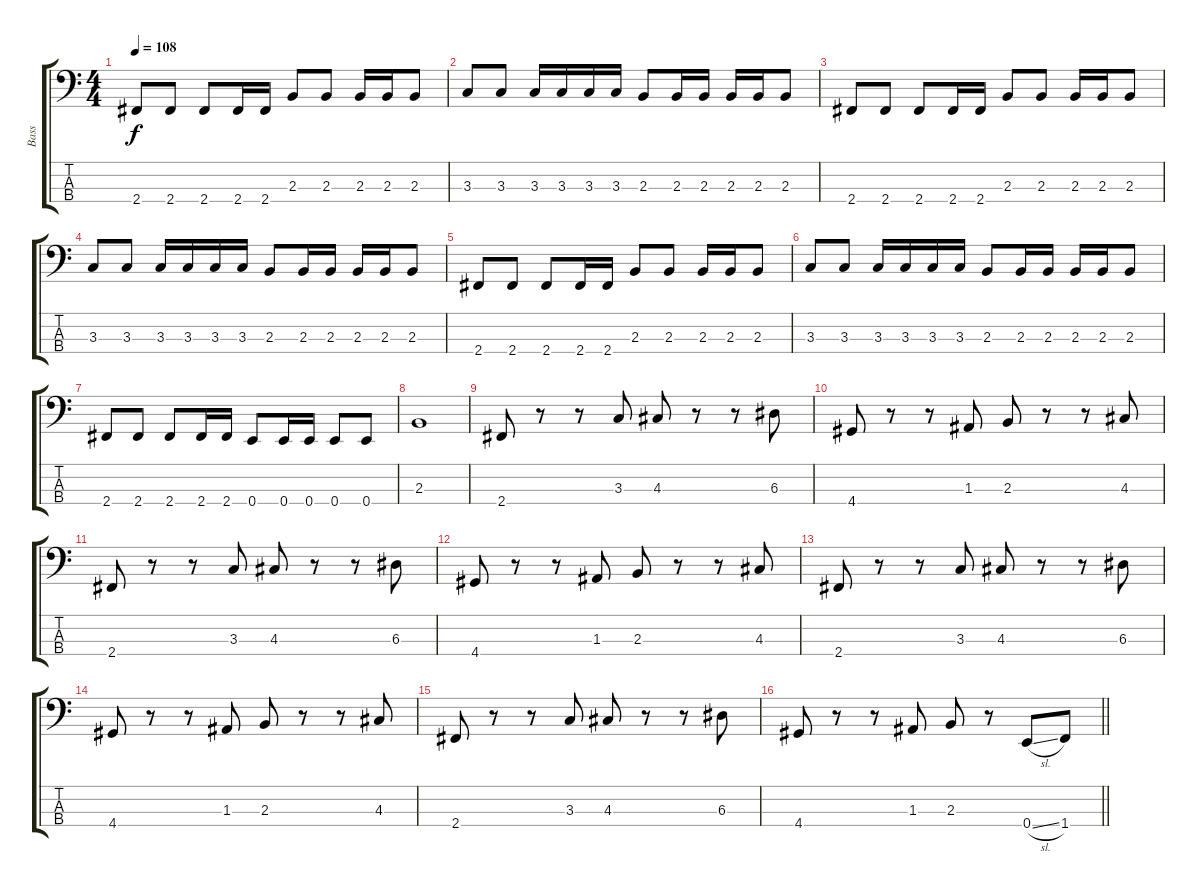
\track ("Bass" "Bass") {instrument electricbassfinger}
\staff {score tabs}
\tuning (G2 D2 A1 E1) {hide}
\ts (4 4)
\tempo 108
\clef f4
\ks c
2.4.8{dy f} 2.4.8 2.4.8 2.4.16 2.4.16 2.3.8 2.3.8 2.3.16 2.3.16 2.3.8 |
3.3.8 3.3.8 3.3.16 3.3.16 3.3.16 3.3.16 2.3.8 2.3.16 2.3.16 2.3.16 2.3.16 2.3.8 |
2.4.8 2.4.8 2.4.8 2.4.16 2.4.16 2.3.8 2.3.8 2.3.16 2.3.16 2.3.8 |
3.3.8 3.3.8 3.3.16 3.3.16 3.3.16 3.3.16 2.3.8 2.3.16 2.3.16 2.3.16 2.3.16 2.3.8 |
2.4.8 2.4.8 2.4.8 2.4.16 2.4.16 2.3.8 2.3.8 2.3.16 2.3.16 2.3.8 |
3.3.8 3.3.8 3.3.16 3.3.16 3.3.16 3.3.16 2.3.8 2.3.16 2.3.16 2.3.16 2.3.16 2.3.8 |
2.4.8 2.4.8 2.4.8 2.4.16 2.4.16 0.4.8 0.4.16 0.4.16 0.4.8 0.4.8 |
2.3.1 |
2.4.8 r.8 r.8 3.3.8 4.3.8 r.8 r.8 6.3.8 |
4.4.8 r.8 r.8 1.3.8 2.3.8 r.8 r.8 4.3.8 |
2.4.8 r.8 r.8 3.3.8 4.3.8 r.8 r.8 6.3.8 |
4.4.8 r.8 r.8 1.3.8 2.3.8 r.8 r.8 4.3.8 |
2.4.8 r.8 r.8 3.3.8 4.3.8 r.8 r.8 6.3.8 |
4.4.8 r.8 r.8 1.3.8 2.3.8 r.8 r.8 4.3.8 |
2.4.8 r.8 r.8 3.3.8 4.3.8 r.8 r.8 6.3.8 |
\barLineRight lightlight
4.4.8 r.8 r.8 1.3.8 2.3.8 r.8 0.4{sl}.8 1.4.8
